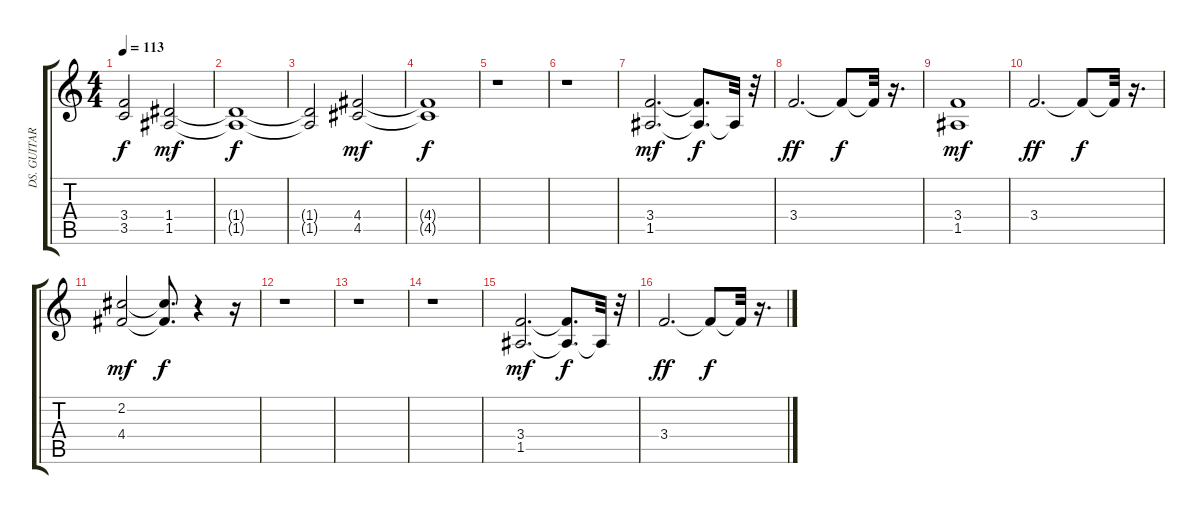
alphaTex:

\track ("DS. GUITAR" "DS. GUITAR") {instrument distortionguitar}
\staff {score tabs}
\tuning (E4 B3 G3 D3 A2 E2) {hide}
\ts (4 4)
\tempo 113
\clef g2
\ks c
(3.4{t} 3.5{t}).2{dy f} (1.4 1.5).2{dy mf} |
(1.4{t} 1.5{t}).1{dy f} |
(1.4{t} 1.5{t}).2 (4.4 4.5).2{dy mf} |
(4.4{t} 4.5{t}).1{dy f} |
r.1 |
r.1 |
(3.4 1.5).2{d dy mf} (3.4{t} 1.5{t}).8{d dy f} 1.5{t}.32 r.32 |
3.4.2{d dy ff volume 11} 3.4{t}.8{dy f} 3.4{t}.32 r.16{d} |
(3.4 1.5).1{dy mf} |
3.4.2{d dy ff} 3.4{t}.8{dy f} 3.4{t}.32 r.16{d} |
(2.2 4.4).2{dy mf} (2.2{t} 4.4{t}).8{d dy f} r.4 r.16 |
r.1 |
r.1 |
r.1 |
(3.4 1.5).2{d dy mf} (3.4{t} 1.5{t}).8{d dy f} 1.5{t}.32 r.32 |
3.4.2{d dy ff} 3.4{t}.8{dy f} 3.4{t}.32 r.16{d}
